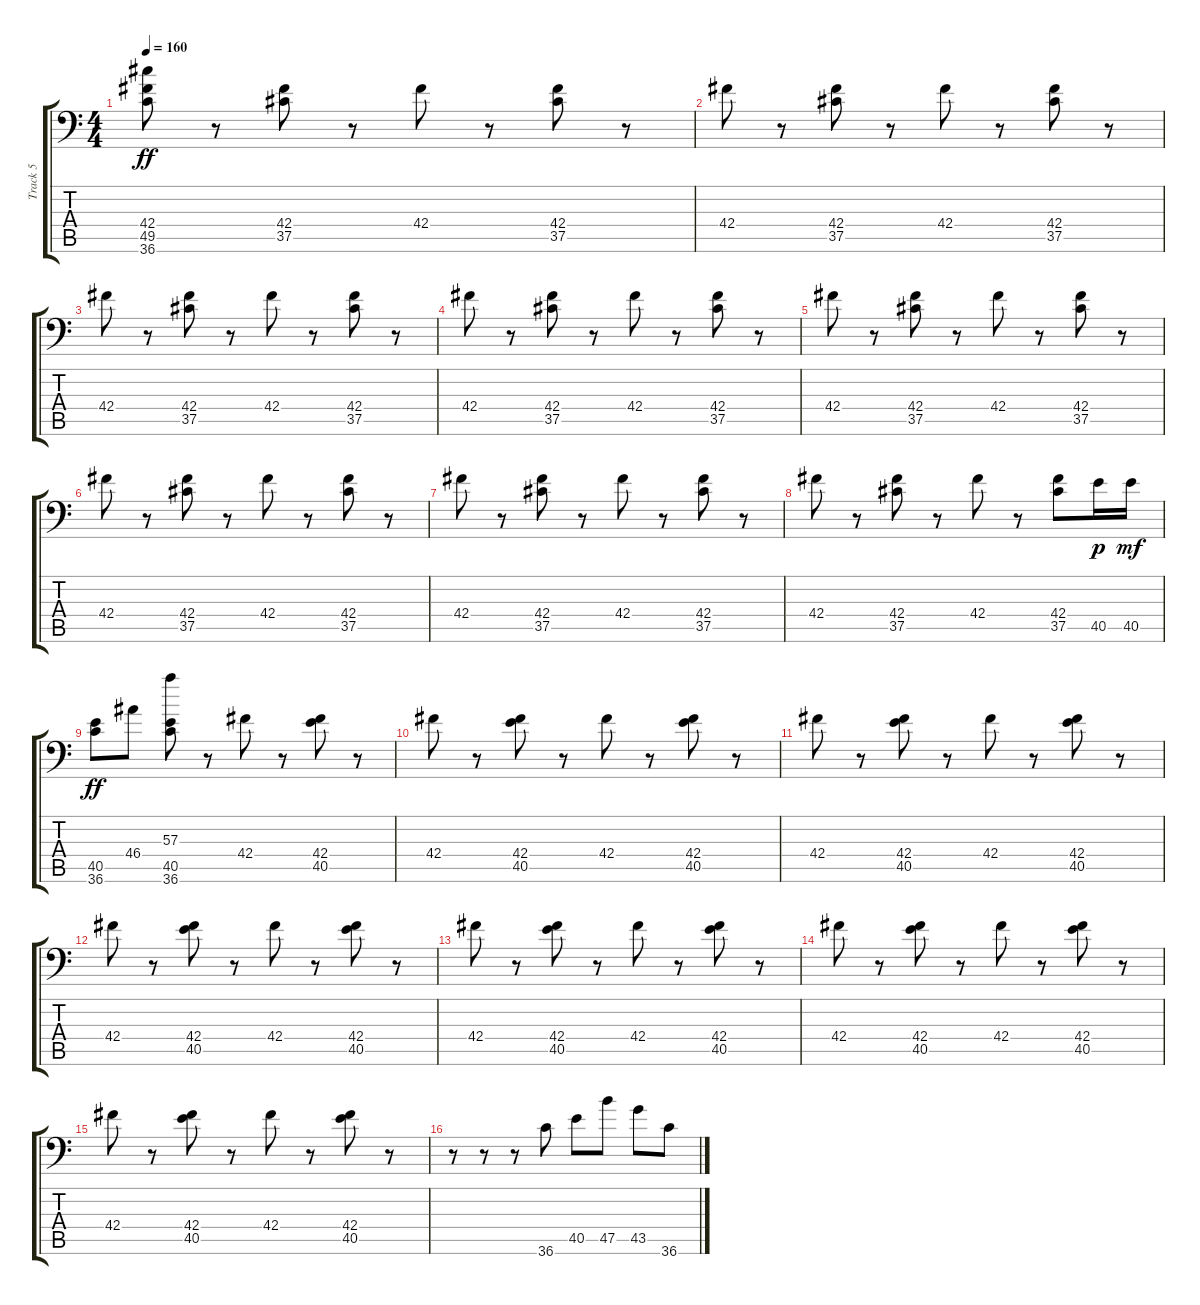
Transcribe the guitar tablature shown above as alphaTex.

\track ("Track 5" "Track 5") {instrument acousticgrandpiano}
\staff {score tabs}
\tuning (C-1 C-1 C-1 C-1 C-1 C-1) {hide}
\ts (4 4)
\tempo 160
\clef f4
\ks c
(42.4 49.5 36.6).8{dy ff} r.8 (42.4 37.5).8 r.8 42.4.8 r.8 (42.4 37.5).8 r.8 |
42.4.8 r.8 (42.4 37.5).8 r.8 42.4.8 r.8 (42.4 37.5).8 r.8 |
42.4.8 r.8 (42.4 37.5).8 r.8 42.4.8 r.8 (42.4 37.5).8 r.8 |
42.4.8 r.8 (42.4 37.5).8 r.8 42.4.8 r.8 (42.4 37.5).8 r.8 |
42.4.8 r.8 (42.4 37.5).8 r.8 42.4.8 r.8 (42.4 37.5).8 r.8 |
42.4.8 r.8 (42.4 37.5).8 r.8 42.4.8 r.8 (42.4 37.5).8 r.8 |
42.4.8 r.8 (42.4 37.5).8 r.8 42.4.8 r.8 (42.4 37.5).8 r.8 |
42.4.8 r.8 (42.4 37.5).8 r.8 42.4.8 r.8 (42.4 37.5).8 40.5.16{dy p} 40.5.16{dy mf} |
(40.5 36.6).8{dy ff} 46.4.8 (57.3 40.5 36.6).8 r.8 42.4.8 r.8 (42.4 40.5).8 r.8 |
42.4.8 r.8 (42.4 40.5).8 r.8 42.4.8 r.8 (42.4 40.5).8 r.8 |
42.4.8 r.8 (42.4 40.5).8 r.8 42.4.8 r.8 (42.4 40.5).8 r.8 |
42.4.8 r.8 (42.4 40.5).8 r.8 42.4.8 r.8 (42.4 40.5).8 r.8 |
42.4.8 r.8 (42.4 40.5).8 r.8 42.4.8 r.8 (42.4 40.5).8 r.8 |
42.4.8 r.8 (42.4 40.5).8 r.8 42.4.8 r.8 (42.4 40.5).8 r.8 |
42.4.8 r.8 (42.4 40.5).8 r.8 42.4.8 r.8 (42.4 40.5).8 r.8 |
r.8 r.8 r.8 36.6.8 40.5.8 47.5.8 43.5.8 36.6.8
